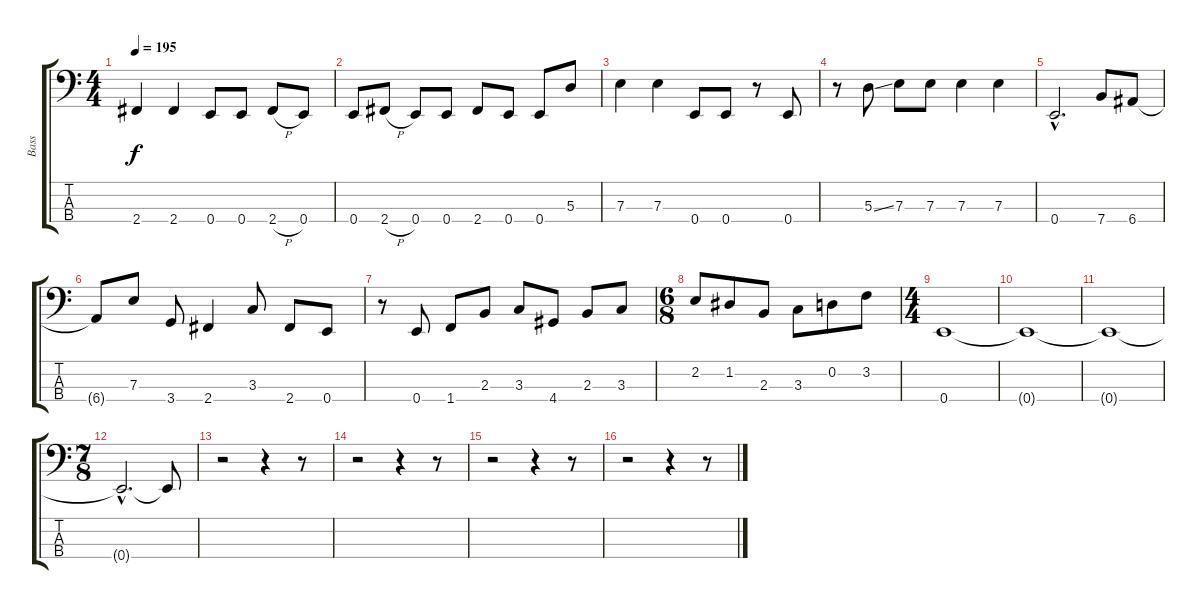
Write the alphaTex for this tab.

\track ("Bass" "Bass") {instrument electricbassfinger}
\staff {score tabs}
\tuning (G2 D2 A1 E1) {hide}
\ts (4 4)
\tempo 195
\clef f4
\ks c
2.4{t}.4{dy f} 2.4.4 0.4.8 0.4.8 2.4{h}.8 0.4.8 |
0.4.8 2.4{h}.8 0.4.8 0.4.8 2.4.8 0.4.8 0.4.8 5.3.8 |
7.3.4 7.3.4 0.4.8 0.4.8 r.8 0.4.8 |
r.8 5.3{ss}.8 7.3.8 7.3.8 7.3.4 7.3.4 |
0.4{hac}.2{d} 7.4.8 6.4.8 |
6.4{t}.8 7.3.8 3.4.8 2.4.4 3.3.8 2.4.8 0.4.8 |
r.8 0.4.8 1.4.8 2.3.8 3.3.8 4.4.8 2.3.8 3.3.8 |
\ts (6 8)
2.2.8 1.2.8 2.3.8 3.3.8 0.2.8 3.2.8 |
\ts (4 4)
0.4.1 |
0.4{t}.1 |
0.4{t}.1 |
\ts (7 8)
0.4{hac t}.2{d} 0.4{t}.8 |
r.2 r.4 r.8 |
r.2 r.4 r.8 |
r.2 r.4 r.8 |
r.2 r.4 r.8
